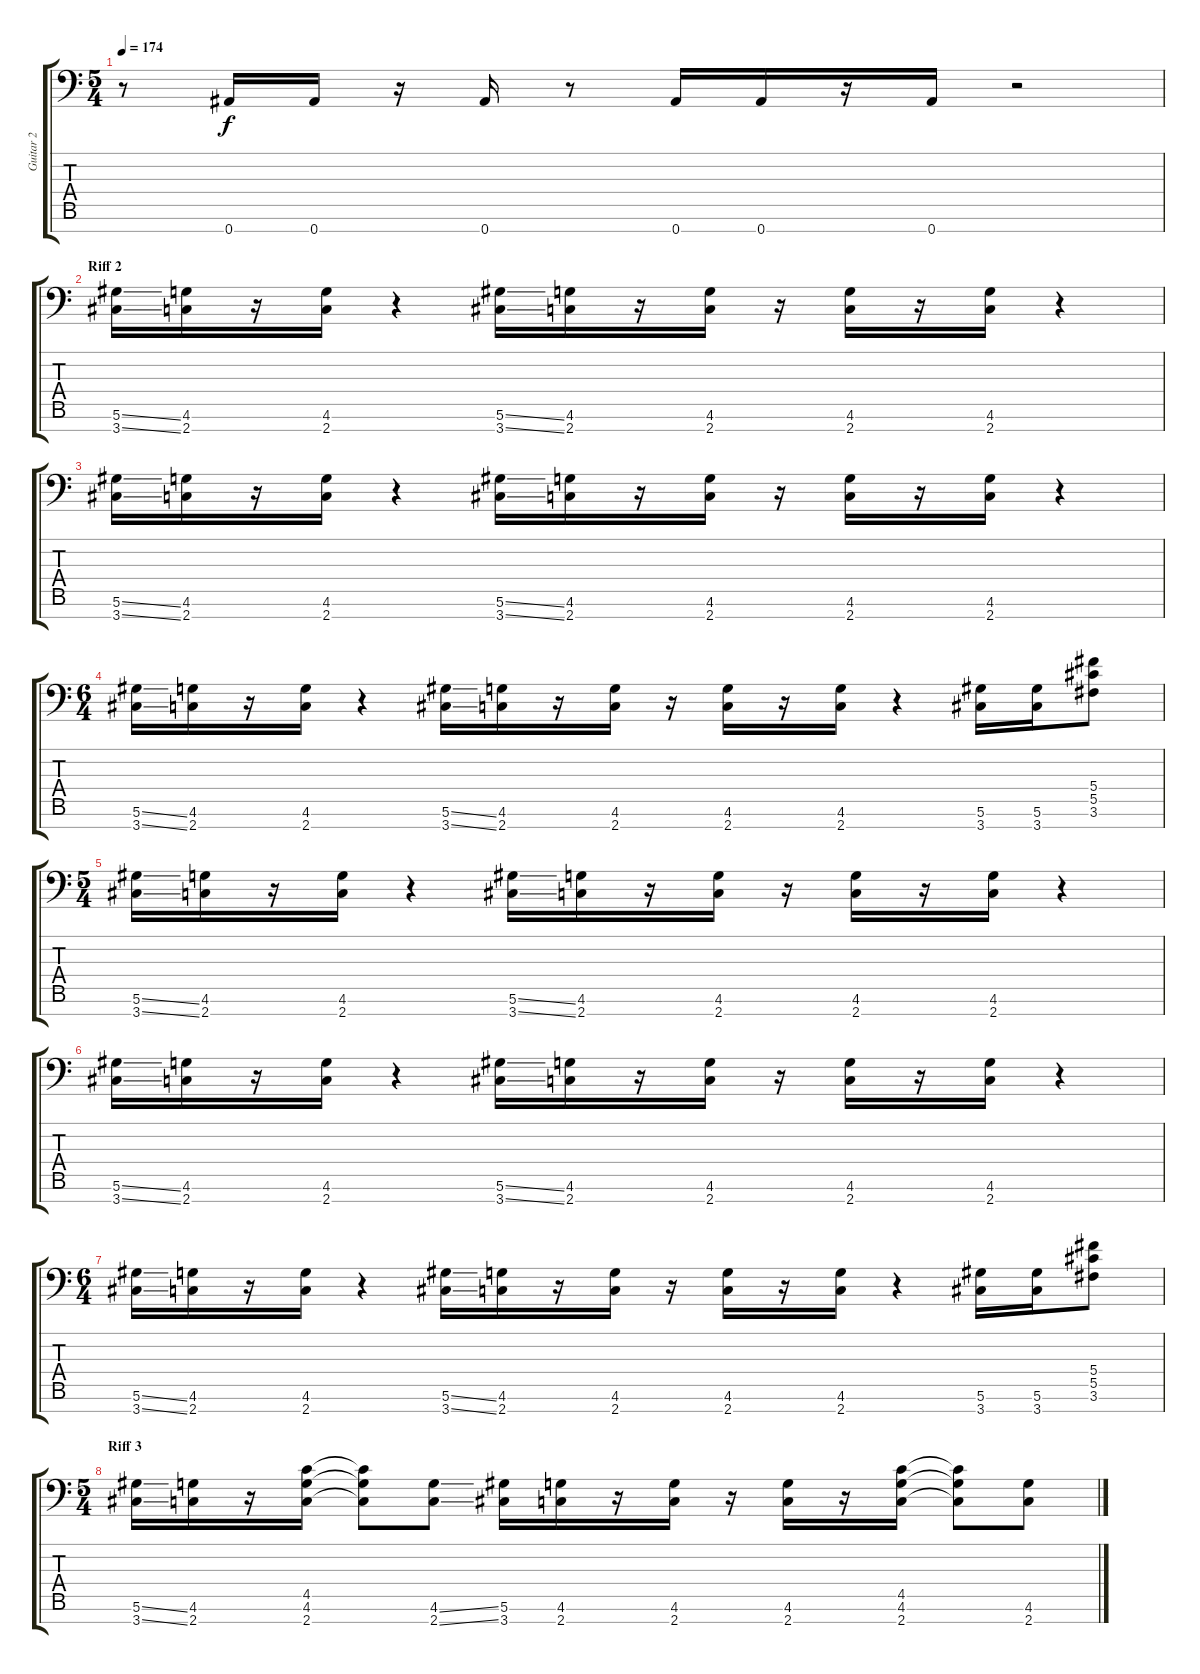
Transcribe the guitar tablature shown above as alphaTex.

\track ("Guitar 2" "Guitar 2") {instrument distortionguitar}
\staff {score tabs}
\tuning (Eb4 Bb3 Gb3 Db3 Ab2 Eb2 Bb1) {hide}
\ts (5 4)
\tempo 174
\clef f4
\ks c
r.8{dy f} 0.7.16 0.7.16 r.16 0.7.16 r.8 0.7.16 0.7.16 r.16 0.7.16 r.2 |
\section ("" "Riff 2")
(5.6{ss} 3.7{ss}).16 (4.6 2.7).16 r.16 (4.6 2.7).16 r.4 (5.6{ss} 3.7{ss}).16 (4.6 2.7).16 r.16 (4.6 2.7).16 r.16 (4.6 2.7).16 r.16 (4.6 2.7).16 r.4 |
(5.6{ss} 3.7{ss}).16 (4.6 2.7).16 r.16 (4.6 2.7).16 r.4 (5.6{ss} 3.7{ss}).16 (4.6 2.7).16 r.16 (4.6 2.7).16 r.16 (4.6 2.7).16 r.16 (4.6 2.7).16 r.4 |
\ts (6 4)
(5.6{ss} 3.7{ss}).16 (4.6 2.7).16 r.16 (4.6 2.7).16 r.4 (5.6{ss} 3.7{ss}).16 (4.6 2.7).16 r.16 (4.6 2.7).16 r.16 (4.6 2.7).16 r.16 (4.6 2.7).16 r.4 (5.6 3.7).16 (5.6 3.7).16 (5.4 5.5 3.6).8 |
\ts (5 4)
(5.6{ss} 3.7{ss}).16 (4.6 2.7).16 r.16 (4.6 2.7).16 r.4 (5.6{ss} 3.7{ss}).16 (4.6 2.7).16 r.16 (4.6 2.7).16 r.16 (4.6 2.7).16 r.16 (4.6 2.7).16 r.4 |
(5.6{ss} 3.7{ss}).16 (4.6 2.7).16 r.16 (4.6 2.7).16 r.4 (5.6{ss} 3.7{ss}).16 (4.6 2.7).16 r.16 (4.6 2.7).16 r.16 (4.6 2.7).16 r.16 (4.6 2.7).16 r.4 |
\ts (6 4)
(5.6{ss} 3.7{ss}).16 (4.6 2.7).16 r.16 (4.6 2.7).16 r.4 (5.6{ss} 3.7{ss}).16 (4.6 2.7).16 r.16 (4.6 2.7).16 r.16 (4.6 2.7).16 r.16 (4.6 2.7).16 r.4 (5.6 3.7).16 (5.6 3.7).16 (5.4 5.5 3.6).8 |
\ts (5 4)
\section ("" "Riff 3")
(5.6{ss} 3.7{ss}).16 (4.6 2.7).16 r.16 (4.5 4.6 2.7).16 (4.5{t} 4.6{t} 2.7{t}).8 (4.6{ss} 2.7{ss}).8 (5.6 3.7).16 (4.6 2.7).16 r.16 (4.6 2.7).16 r.16 (4.6 2.7).16 r.16 (4.5 4.6 2.7).16 (4.5{t} 4.6{t} 2.7{t}).8 (4.6 2.7).8
